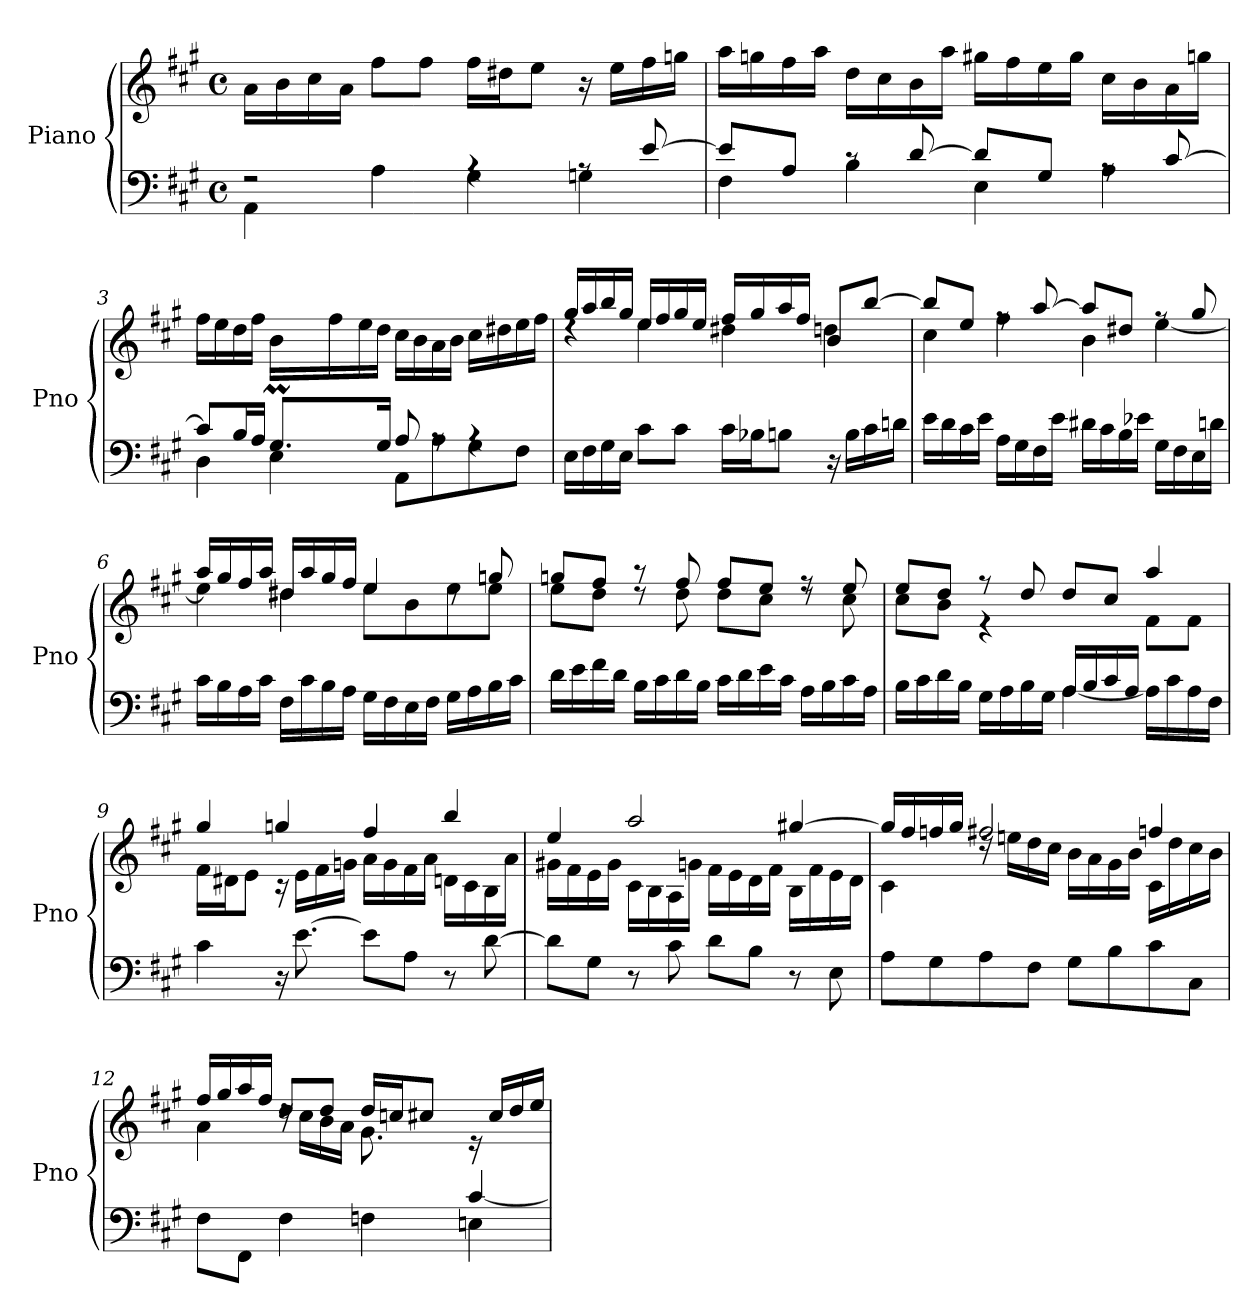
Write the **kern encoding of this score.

**kern	**kern
*part1	*part1
*staff2	*staff1
*I"Piano	*
*I'Pno	*
*clefF4	*clefG2
*k[f#c#g#]	*k[f#c#g#]
*M4/4	*M4/4
*met(c)	*met(c)
=1	=1
*^	*
2rF	4AA\	16a\LL
.	.	16b\
.	.	16cc#\
.	.	16a\JJ
.	4A\	8ff#\L
.	.	8ff#\J
4rA	4G#\	16ff#\LL
.	.	16dd#X\J
.	.	8ee\J
8rA	4Gn\	16r
.	.	16ee\LL
[8e/	.	16ff#\
.	.	16ggn\JJ
=2	=2	=2
8e/L]	4F#\	16aa\LL
.	.	16ggn\
8A/J	.	16ff#\
.	.	16aa\JJ
8rc	4B\	16dd\LL
.	.	16cc#\
[8d/	.	16b\
.	.	16aa\JJ
8d/L]	4E\	16gg#X\LL
.	.	16ff#\
8G#/J	.	16ee\
.	.	16gg#\JJ
8rA	4A\	16cc#\LL
.	.	16b\
[8c#/	.	16a\
.	.	16ggn\JJ
!!LO:LB:g=z
=3	=3	=3
*	*^	*^
8c#/L]	4D\	4ryy	16ff#\LL	4ryy
.	.	.	16ee\	.
16B/L	.	.	16dd\	.
16A/JJ	.	.	16ff#\JJ	.
8.G#m/L	4E\	32ALLLyy	16b\LL	8.ryy
.	.	32G#yy	.	.
.	.	32AJyy	16ff#\	.
.	.	16.G#JJyy	.	.
.	.	.	16ee\	.
16G#/Jk	.	2ryy	16dd\JJ	2ryy
8A/	8AA\L	.	16cc#\LL	.
.	.	.	16b\	.
8rA	8A\	.	16a\	.
.	.	.	16b\JJ	.
4rA	8G#\	.	16cc#\LL	.
.	.	.	16dd#X\	.
.	8F#\J	.	16ee\	.
.	.	16ryy	16ff#\JJ	16ryy
*v	*v	*v	*	*
=4	=4	=4
16E\LL	16gg#/LL	4rdd
16F#\	16aa/	.
16G#\	16bb/	.
16E\JJ	16gg#/JJ	.
8c#\L	16ee/LL	4ee\
.	16ff#/	.
8c#\J	16gg#/	.
.	16ee/JJ	.
16c#\LL	16ff#/LL	4dd#X\
16B-Xi\J	16gg#/	.
8B\J	16aa/	.
.	16ff#/JJ	.
16r	8b/L	4ddn\
16B\LL	.	.
16c#\	[8bb/J	.
16dn\JJ	.	.
!!LO:LB:g=z	!!
=5	=5	=5
16e\LL	8bb/L]	4cc#\
16d\	.	.
16c#\	8ee/J	.
16e\JJ	.	.
16A\LL	8rff	4ff#\
16G#\	.	.
16F#\	[8aa/	.
16e\JJ	.	.
16d#X\LL	8aa/L]	4b\
16c#\	.	.
16B\	8dd#X/J	.
16e-Xi\JJ	.	.
16G#\LL	8rff	[4ee\
16F#\	.	.
16E\	8gg#/	.
16dn\JJ	.	.
!!LO:LB:g=z	!!
=6	=6	=6
16c#\LL	16aa/LL	4ee\]
16B\	16gg#/	.
16A\	16ff#/	.
16c#\JJ	16aa/JJ	.
16F#\LL	16dd#X/LL	4dd#\
16c#\	16aa/	.
16B\	16gg#/	.
16A\JJ	16ff#/JJ	.
16G#\LL	4ee/	8ee\L
16F#\	.	.
16E\	.	8b\
16F#\JJ	.	.
16G#\LL	8rdd	8ee\
16A\	.	.
16B\	8ggn/	8ee\J
16c#\JJ	.	.
=7	=7	=7
16d\LL	8ggn/L	8ee\L
16e\	.	.
16f#\	8ff#/J	8dd\J
16d\JJ	.	.
16B\LL	8r	8rdd
16c#\	.	.
16d\	8ff#/	8dd\
16B\JJ	.	.
16c#\LL	8ff#/L	8dd\L
16d\	.	.
16e\	8ee/J	8cc#\J
16c#\JJ	.	.
16A\LL	8r	8rdd
16B\	.	.
16c#\	8ee/	8cc#\
16A\JJ	.	.
!!LO:LB:g=z
=8	=8	=8
*^	*	*^
*	*^	*	*	*
2ryy	16B\LL	2ryy	8ee/L	8cc#\L	2ryy
.	16c#\	.	.	.	.
.	16d\	.	8dd/J	8b\J	.
.	16B\JJ	.	.	.	.
.	16G#\LL	.	8r	4r	.
.	16A\	.	.	.	.
.	16B\	.	8dd/	.	.
.	16G#\JJ	.	.	.	.
4ryy	[4A\	16A/LL	8dd/L	4ryy	4ryy
.	.	16B/	.	.	.
.	.	16c#/	8cc#/J	.	.
.	.	16A/JJ	.	.	.
4ryy	16A\LL]	4ryy	4aa/	8f#\L	4ryy
.	16c#\	.	.	.	.
.	16A\	.	.	8f#\J	.
.	16F#\JJ	.	.	.	.
*v	*v	*v	*	*	*
*	*	*v	*v
!!LO:PB:g=z
=9	=9	=9
4c#\	4gg#/	16f#\LL
.	.	16d#X\J
.	.	8e\J
16r	4ggn/	16r
[8.e\	.	16e\LL
.	.	16f#\
.	.	16gn\JJ
8e\L]	4ff#/	16a\LL
.	.	16g\
8A\J	.	16f#\
.	.	16a\JJ
8r	4bb/	16dn\LL
.	.	16c#\
[8d\	.	16B\
.	.	16a\JJ
=10	=10	=10
8d\L]	4ee/	16g#X\LL
.	.	16f#\
8G#\J	.	16e\
.	.	16g#\JJ
8r	2aa/	16c#\LL
.	.	16B\
8c#\	.	16A\
.	.	16gn\JJ
8d\L	.	16f#\LL
.	.	16e\
8B\J	.	16d\
.	.	16f#\JJ
8r	[4gg#X/	16B\LL
.	.	16f#\
8E\	.	16e\
.	.	16d\JJ
!!LO:LB:g=z	!!
=11	=11	=11
8A\L	16gg#/LL]	4c#\
.	16ff#/	.
8G#\	16ffni/	.
.	16gg#/JJ	.
8A\	2ff#/	16rdd
.	.	16een\LL
8F#\J	.	16dd\
.	.	16cc#\JJ
8G#\L	.	16b\LL
.	.	16a\
8B\	.	16g#\
.	.	16b\JJ
8c#\	4ffni/	16c#\LL
.	.	16dd\
8C#\J	.	16cc#\
.	.	16b\JJ
=12	=12	=12
*^	*	*^
*	*^	*	*	*
2ryy	8F#\L	2.ryy	16ff#/LL	4a\	2.ryy
.	.	.	16gg#/	.	.
.	8FF#\J	.	16aa/	.	.
.	.	.	16ff#/JJ	.	.
.	4F#\	.	8dd/L	16rdd	.
.	.	.	.	16cc#\LL	.
.	.	.	8dd/J	16b\	.
.	.	.	.	16a\JJ	.
8.ryy	4Fni\	.	16dd/LL	8.g#\L	.
.	.	.	16ccni/J	.	.
.	.	.	8cc#/J	.	.
16A/Jk	.	.	.	16ryy	.
4ryy	[4c#/	4En\	16re	4ryy	4ryy
.	.	.	16cc#/LL	.	.
.	.	.	16dd/	.	.
.	.	.	16ee/JJ	.	.
*v	*v	*v	*	*	*
*	*v	*v	*v
=	=
*-	*-
